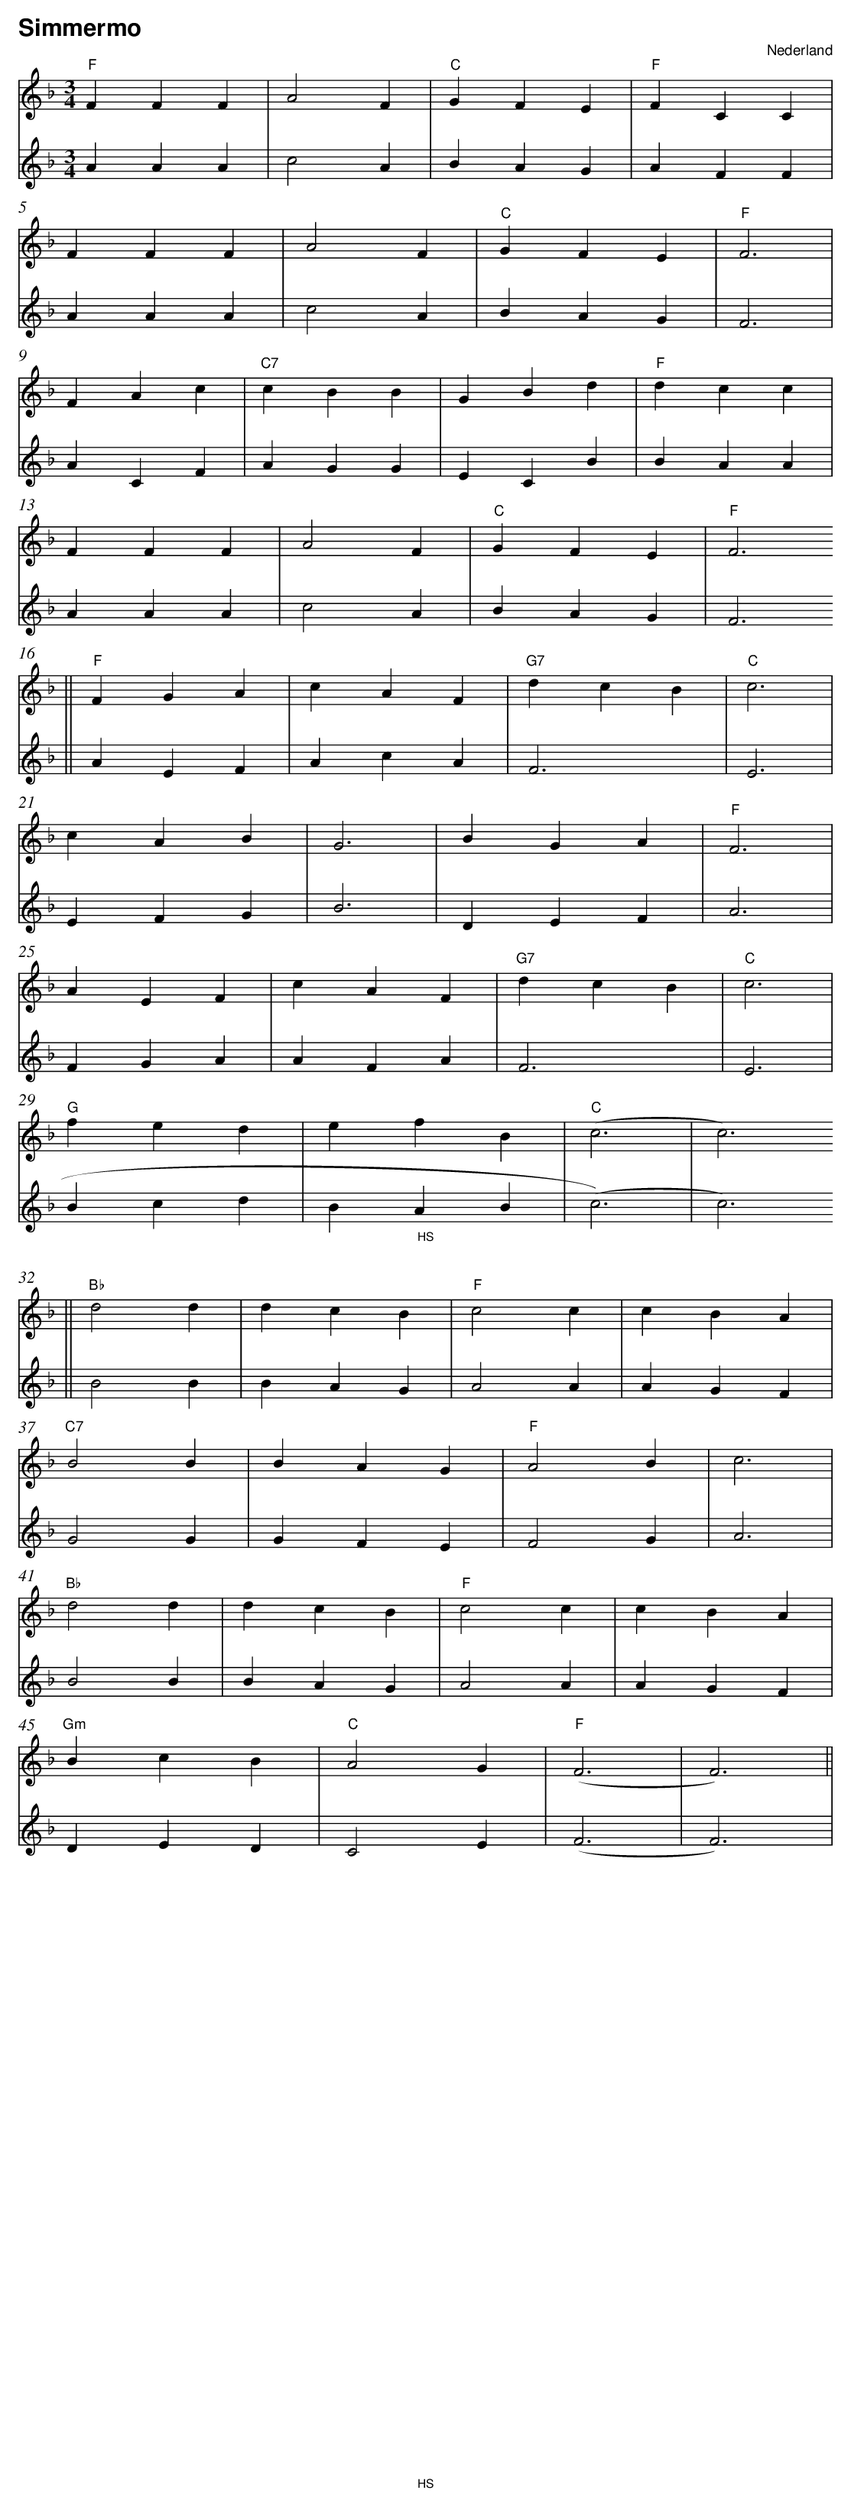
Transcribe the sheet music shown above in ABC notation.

X:1
T:Simmermo
O:Nederland
M:3/4
L:1/8
Q:1/4=150
K:F
V:1
"F" F2 F2 F2 |A4 F2 |"C" G2 F2 E2 |"F" F2 C2 C2 |
F2 F2 F2 |A4 F2 |"C" G2 F2 E2 |"F" F6 |
F2 A2 c2 |"C7" c2 B2 B2 |G2 B2 d2 |"F" d2 c2 c2 |
F2 F2 F2 |A4 F2 |"C" G2 F2 E2 |"F" F6
||"F" F2 G2 A2 |c2 A2 F2 |"G7" d2 c2 B2 |"C" c6 |
c2 A2 B2 |G6 |B2 G2 A2 |"F" F6 |
A2 E2 F2 |c2 A2 F2 |"G7" d2 c2 B2 |"C" c6 |
"G" f2 e2 d2 |e2 f2 B2 |"C" (c6 |c6)
||"Bb" d4 d2 |d2 c2 B2 |"F" c4 c2 |c2 B2 A2 |
"C7" B4 B2 |B2 A2 G2 |"F" A4 B2 |c6 |
"Bb" d4 d2 |d2 c2 B2 |"F" c4 c2 |c2 B2 A2 |
"Gm" B2 c2 B2 |"C" A4 G2 |"F" (F6 |F6) ||
V:2
A2 A2 A2 |c4 A2 |B2 A2 G2 |A2 F2 F2 |
A2 A2 A2 |c4 A2 |B2 A2 G2 |F6 |
A2 C2 F2 |A2 G2 G2 |E2 C2 B2 |B2 A2 A2 |
A2 A2 A2 |c4 A2 |B2 A2 G2 |F6 ||
A2 E2 F2 |A2 c2 A2 |F6 |E6 |
E2 F2 G2 |B6 |D2 E2 F2 |A6 |
F2 G2 A2 |A2 F2 A2 |F6 |E6 |
B2 c2 d2 |B2 A2 B2 |(c6) |c6) ||
B4 B2 |B2 A2 G2 |A4 A2 |A2 G2 F2 |
G4 G2 |G2 F2 E2 |F4 G2 |A6 |
B4 B2 |B2 A2 G2 |A4 A2 |A2 G2 F2 |
D2 E2 D2 |C4 E2 |(F6 |F6) |
